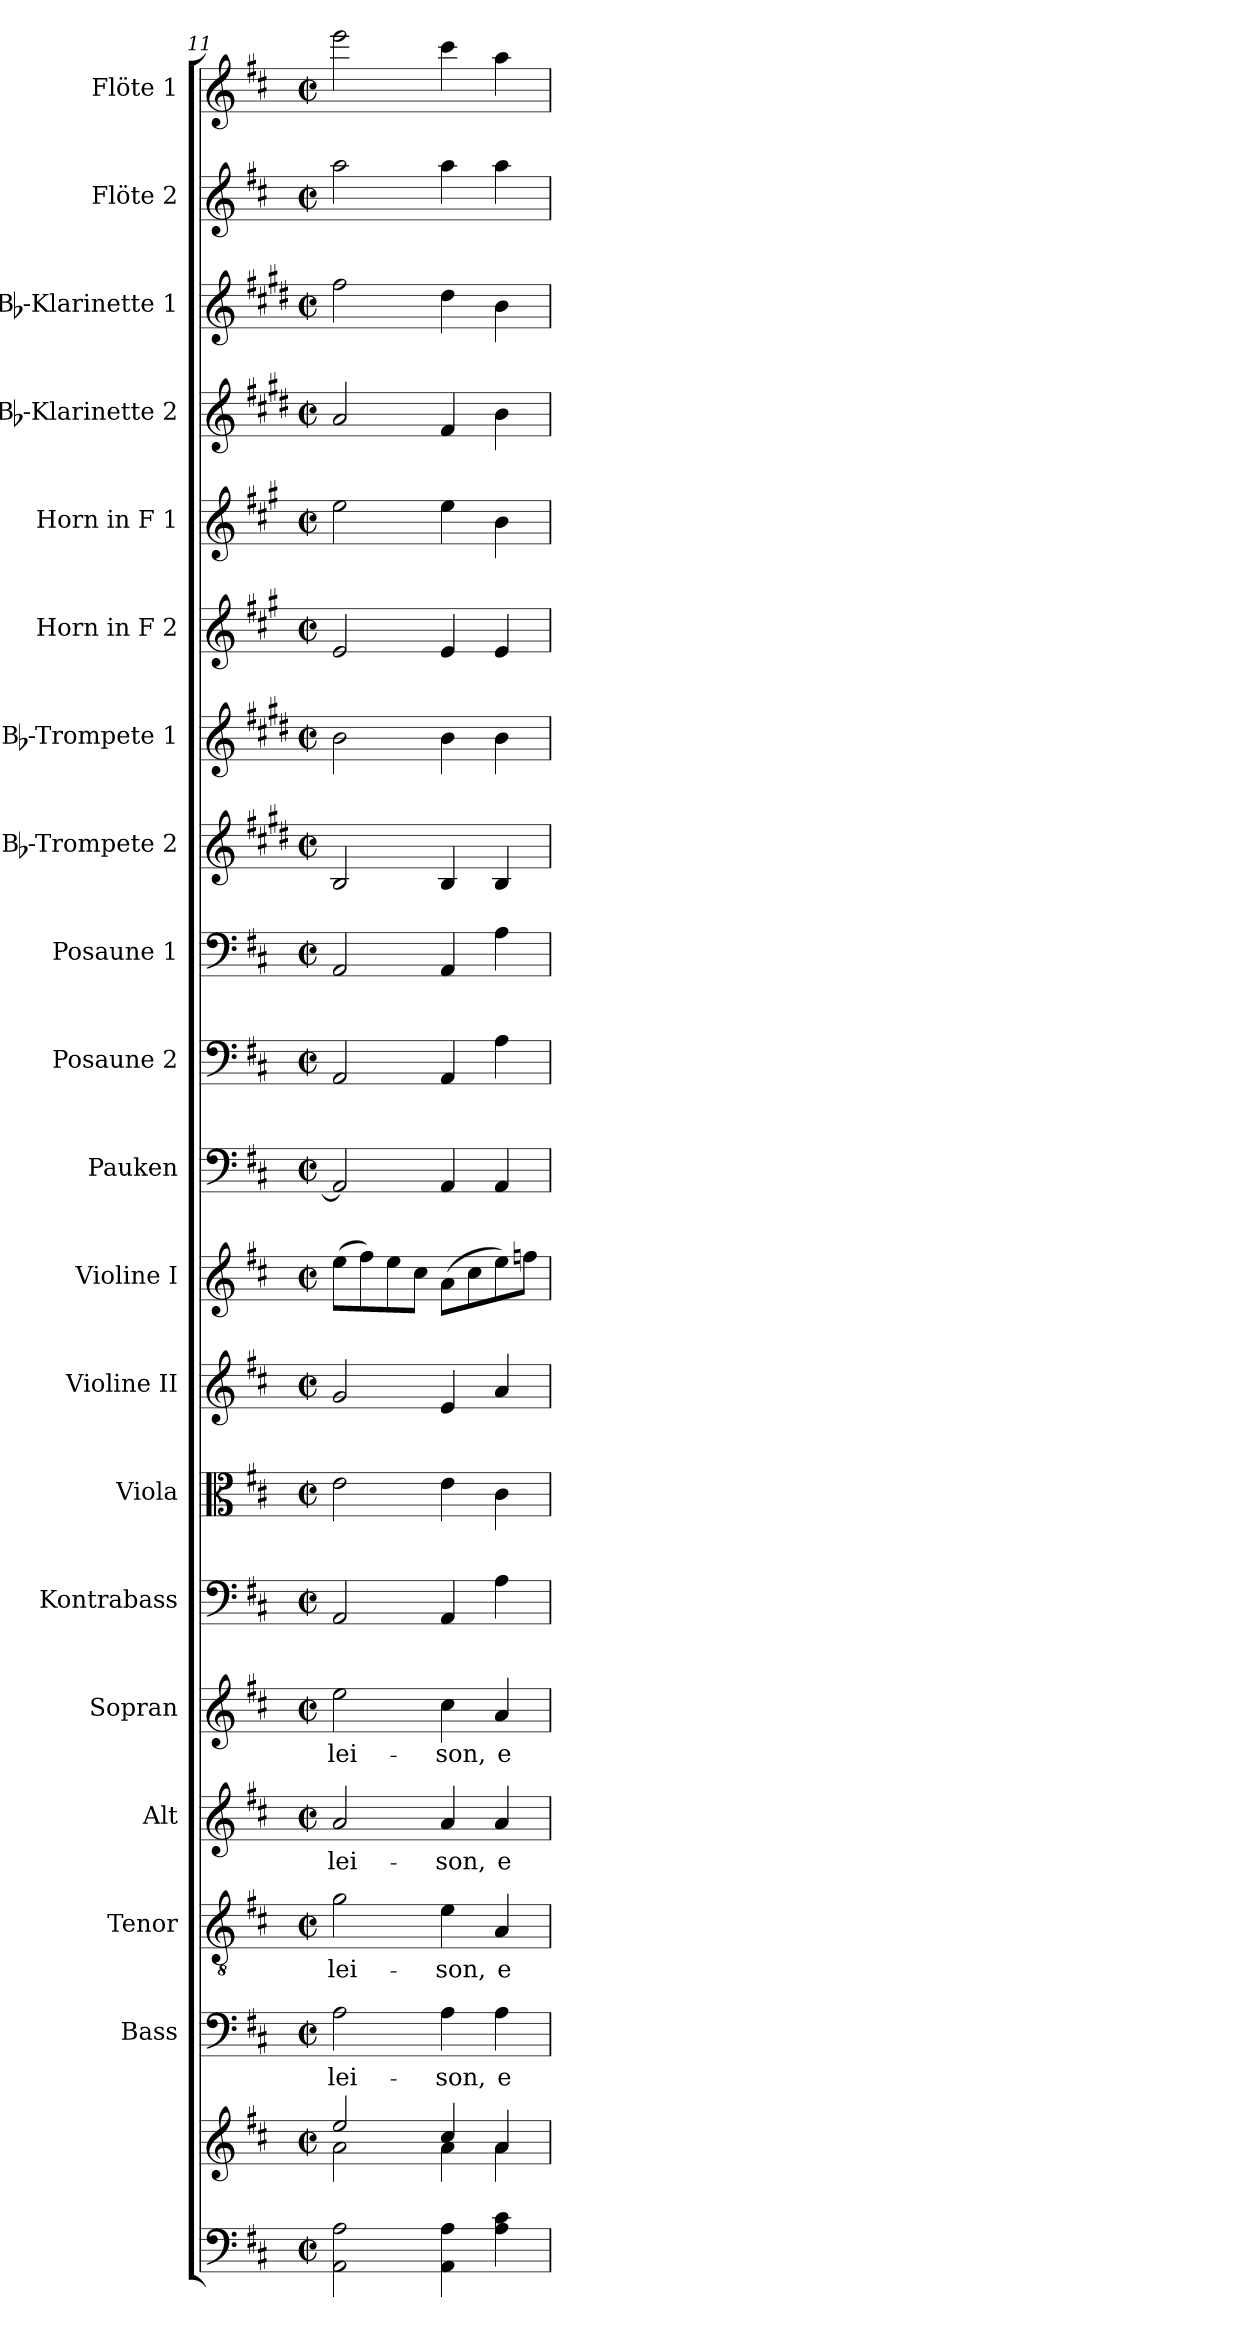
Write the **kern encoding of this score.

**kern	**kern	**kern	**text	**kern	**text	**kern	**text	**kern	**text	**kern	**kern	**kern	**kern	**kern	**kern	**kern	**kern	**kern	**kern	**kern	**kern	**kern	**kern	**kern
*part20	*part20	*part19	*part19	*part18	*part18	*part17	*part17	*part16	*part16	*part15	*part14	*part13	*part12	*part11	*part10	*part9	*part8	*part7	*part6	*part5	*part4	*part3	*part2	*part1
*staff21	*staff20	*staff19	*staff19	*staff18	*staff18	*staff17	*staff17	*staff16	*staff16	*staff15	*staff14	*staff13	*staff12	*staff11	*staff10	*staff9	*staff8	*staff7	*staff6	*staff5	*staff4	*staff3	*staff2	*staff1
*	*	*I"Bass	*	*I"Tenor	*	*I"Alt	*	*I"Sopran	*	*I"Kontrabass	*I"Viola	*I"Violine II	*I"Violine I	*I"Pauken	*I"Posaune 2	*I"Posaune 1	*I"Bb-Trompete 2	*I"Bb-Trompete 1	*I"Horn in F 2	*I"Horn in F 1	*I"Bb-Klarinette 2	*I"Bb-Klarinette 1	*I"Flöte 2	*I"Flöte 1
*	*	*I'B.	*	*I'T.	*	*I'A.	*	*I'S.	*	*I'Kb.	*I'Vla.	*I'Vl. II	*I'Vl. I	*I'Pk.	*I'Pos. 2	*I'Pos. 1	*I'Bb Trp. 2	*I'Bb Trp. 1	*	*	*I'Bb Kl. 2	*I'Bb Kl. 1	*I'Fl. 2	*I'Fl. 1
!!LO:PB:g=z
*clefF4	*clefG2	*clefF4	*	*clefGv2	*	*clefG2	*	*clefG2	*	*clefF4	*clefC3	*clefG2	*clefG2	*clefF4	*clefF4	*clefF4	*clefG2	*clefG2	*clefG2	*clefG2	*clefG2	*clefG2	*clefG2	*clefG2
*	*	*	*	*	*	*	*	*	*	*ITrd7c12	*	*	*	*	*	*	*ITrd1c2	*ITrd1c2	*ITrd4c7	*ITrd4c7	*ITrd1c2	*ITrd1c2	*	*
*k[f#c#]	*k[f#c#]	*k[f#c#]	*	*k[f#c#]	*	*k[f#c#]	*	*k[f#c#]	*	*k[f#c#]	*k[f#c#]	*k[f#c#]	*k[f#c#]	*k[f#c#]	*k[f#c#]	*k[f#c#]	*k[f#c#]	*k[f#c#]	*k[f#c#]	*k[f#c#]	*k[f#c#]	*k[f#c#]	*k[f#c#]	*k[f#c#]
*D:	*D:	*D:	*	*D:	*	*D:	*	*D:	*	*D:	*D:	*D:	*D:	*D:	*D:	*D:	*D:	*D:	*D:	*D:	*D:	*D:	*D:	*D:
*M2/2	*M2/2	*M2/2	*	*M2/2	*	*M2/2	*	*M2/2	*	*M2/2	*M2/2	*M2/2	*M2/2	*M2/2	*M2/2	*M2/2	*M2/2	*M2/2	*M2/2	*M2/2	*M2/2	*M2/2	*M2/2	*M2/2
*met(c|)	*met(c|)	*met(c|)	*	*met(c|)	*	*met(c|)	*	*met(c|)	*	*met(c|)	*met(c|)	*met(c|)	*met(c|)	*met(c|)	*met(c|)	*met(c|)	*met(c|)	*met(c|)	*met(c|)	*met(c|)	*met(c|)	*met(c|)	*met(c|)	*met(c|)
=11	=11	=11	=11	=11	=11	=11	=11	=11	=11	=11	=11	=11	=11	=11	=11	=11	=11	=11	=11	=11	=11	=11	=11	=11
*	*^	*	*	*	*	*	*	*	*	*	*	*	*	*	*	*	*	*	*	*	*	*	*	*
!	!	!	!	!LO:LY:b	!	!LO:LY:b	!	!LO:LY:b	!	!LO:LY:b	!	!	!	!	!	!	!	!	!	!	!	!	!	!	!
2AA\ 2A\	2ee/	2a\	2A\	-lei-	2g\	-lei-	2a/	-lei-	2ee\	-lei-	2AAA/	2e\	2g/	(>8ee\L	2AA/]	2AA/	2AA/	2A/	2a\	2A/	2a\	2g/	2ee\	2aa\	2eee\
.	.	.	.	.	.	.	.	.	.	.	.	.	.	8ff#\)	.	.	.	.	.	.	.	.	.	.	.
.	.	.	.	.	.	.	.	.	.	.	.	.	.	8ee\	.	.	.	.	.	.	.	.	.	.	.
.	.	.	.	.	.	.	.	.	.	.	.	.	.	8cc#\J	.	.	.	.	.	.	.	.	.	.	.
!	!	!	!	!LO:LY:b	!	!LO:LY:b	!	!LO:LY:b	!	!LO:LY:b	!	!	!	!	!	!	!	!	!	!	!	!	!	!	!
4AA\ 4A\	4cc#/	4a\	4A\	-son,	4e\	-son,	4a/	-son,	4cc#\	-son,	4AAA/	4e\	4e/	(>8a\L	4AA/	4AA/	4AA/	4A/	4a\	4A/	4a\	4e/	4cc#\	4aa\	4ccc#\
.	.	.	.	.	.	.	.	.	.	.	.	.	.	8cc#\	.	.	.	.	.	.	.	.	.	.	.
!	!	!	!	!LO:LY:b	!	!LO:LY:b	!	!LO:LY:b	!	!LO:LY:b	!	!	!	!	!	!	!	!	!	!	!	!	!	!	!
4A\ 4c#\	4a/	4a\	4A\	e-	4A/	e-	4a/	e-	4a/	e-	4AA\	4c#\	4a/	8ee\)	4AA/	4A\	4A\	4A/	4a\	4A/	4e\	4a\	4a\	4aa\	4aa\
.	.	.	.	.	.	.	.	.	.	.	.	.	.	8ffn\J	.	.	.	.	.	.	.	.	.	.	.
*	*v	*v	*	*	*	*	*	*	*	*	*	*	*	*	*	*	*	*	*	*	*	*	*	*	*
=	=	=	=	=	=	=	=	=	=	=	=	=	=	=	=	=	=	=	=	=	=	=	=	=
*-	*-	*-	*-	*-	*-	*-	*-	*-	*-	*-	*-	*-	*-	*-	*-	*-	*-	*-	*-	*-	*-	*-	*-	*-
